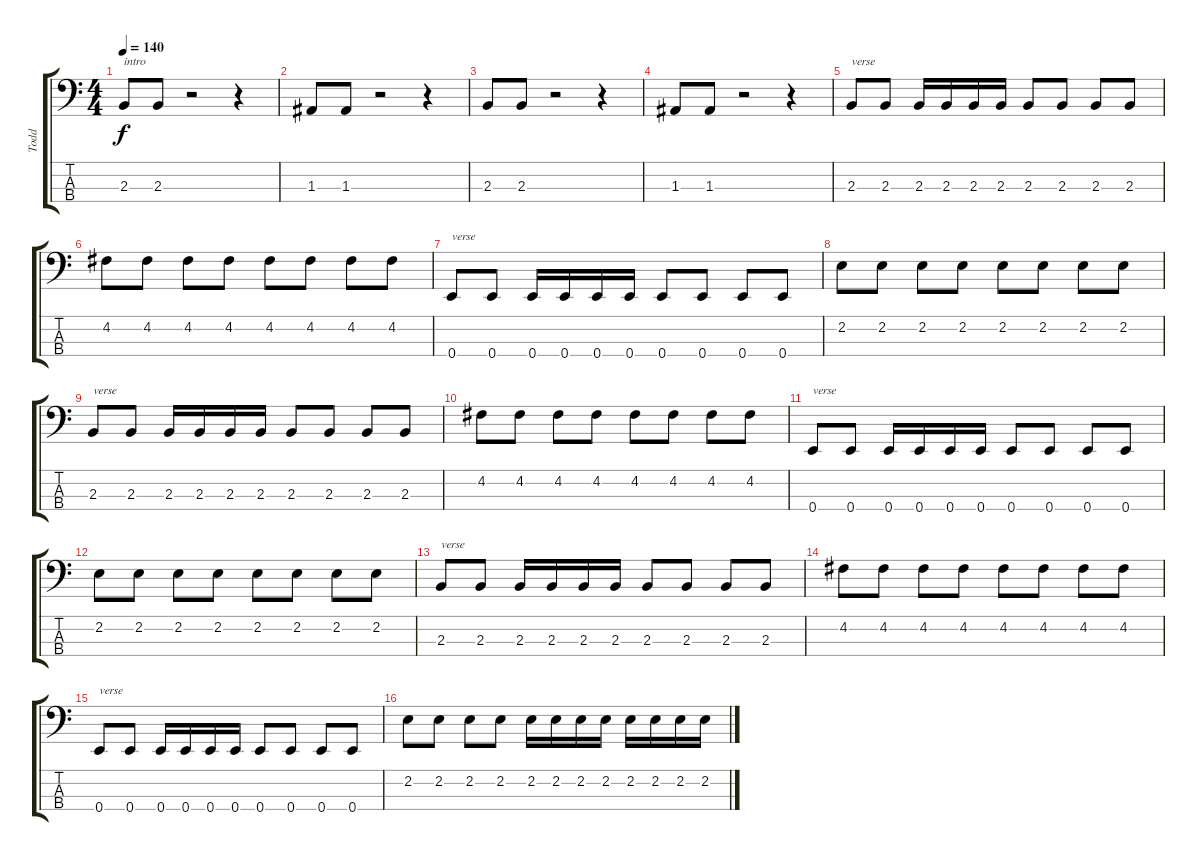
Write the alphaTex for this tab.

\track ("Todd" "Todd") {instrument electricbasspick}
\staff {score tabs}
\tuning (G2 D2 A1 E1) {hide}
\ts (4 4)
\tempo 140
\clef f4
\ks c
2.3.8{txt "intro" dy f instrument electricbasspick} 2.3.8 r.2 r.4 |
1.3.8 1.3.8 r.2 r.4 |
2.3.8 2.3.8 r.2 r.4 |
1.3.8 1.3.8 r.2 r.4 |
2.3.8{txt "verse"} 2.3.8 2.3.16 2.3.16 2.3.16 2.3.16 2.3.8 2.3.8 2.3.8 2.3.8 |
4.2.8 4.2.8 4.2.8 4.2.8 4.2.8 4.2.8 4.2.8 4.2.8 |
0.4.8{txt "verse"} 0.4.8 0.4.16 0.4.16 0.4.16 0.4.16 0.4.8 0.4.8 0.4.8 0.4.8 |
2.2.8 2.2.8 2.2.8 2.2.8 2.2.8 2.2.8 2.2.8 2.2.8 |
2.3.8{txt "verse"} 2.3.8 2.3.16 2.3.16 2.3.16 2.3.16 2.3.8 2.3.8 2.3.8 2.3.8 |
4.2.8 4.2.8 4.2.8 4.2.8 4.2.8 4.2.8 4.2.8 4.2.8 |
0.4.8{txt "verse"} 0.4.8 0.4.16 0.4.16 0.4.16 0.4.16 0.4.8 0.4.8 0.4.8 0.4.8 |
2.2.8 2.2.8 2.2.8 2.2.8 2.2.8 2.2.8 2.2.8 2.2.8 |
2.3.8{txt "verse"} 2.3.8 2.3.16 2.3.16 2.3.16 2.3.16 2.3.8 2.3.8 2.3.8 2.3.8 |
4.2.8 4.2.8 4.2.8 4.2.8 4.2.8 4.2.8 4.2.8 4.2.8 |
0.4.8{txt "verse"} 0.4.8 0.4.16 0.4.16 0.4.16 0.4.16 0.4.8 0.4.8 0.4.8 0.4.8 |
2.2.8 2.2.8 2.2.8 2.2.8 2.2.16 2.2.16 2.2.16 2.2.16 2.2.16 2.2.16 2.2.16 2.2.16
